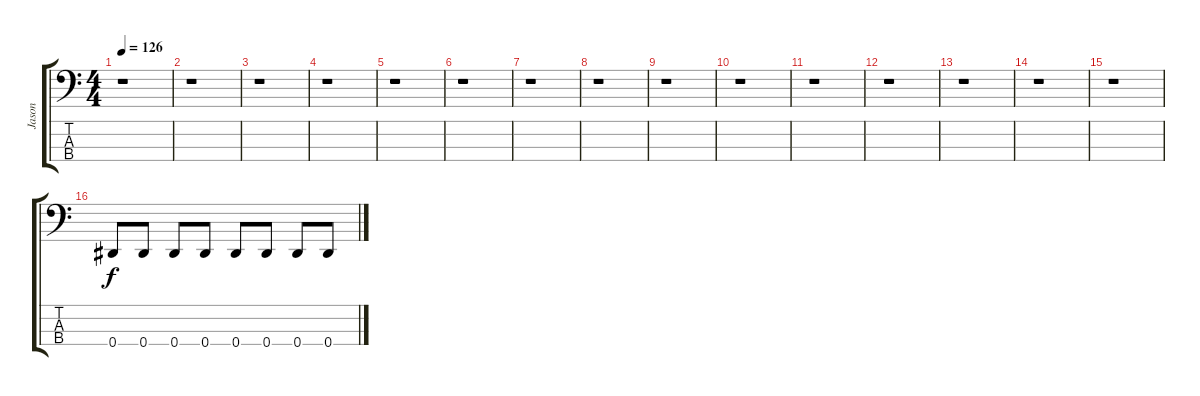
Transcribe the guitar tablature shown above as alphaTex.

\track ("Jason" "Jason") {instrument electricbasspick}
\staff {score tabs}
\tuning (Gb2 Db2 Ab1 Eb1) {hide}
\ts (4 4)
\tempo 126
\clef f4
\ks c
r.1{dy f} |
r.1 |
r.1 |
r.1 |
r.1 |
r.1 |
r.1 |
r.1 |
r.1 |
r.1 |
r.1 |
r.1 |
r.1 |
r.1 |
r.1 |
0.4.8 0.4.8 0.4.8 0.4.8 0.4.8 0.4.8 0.4.8 0.4.8
